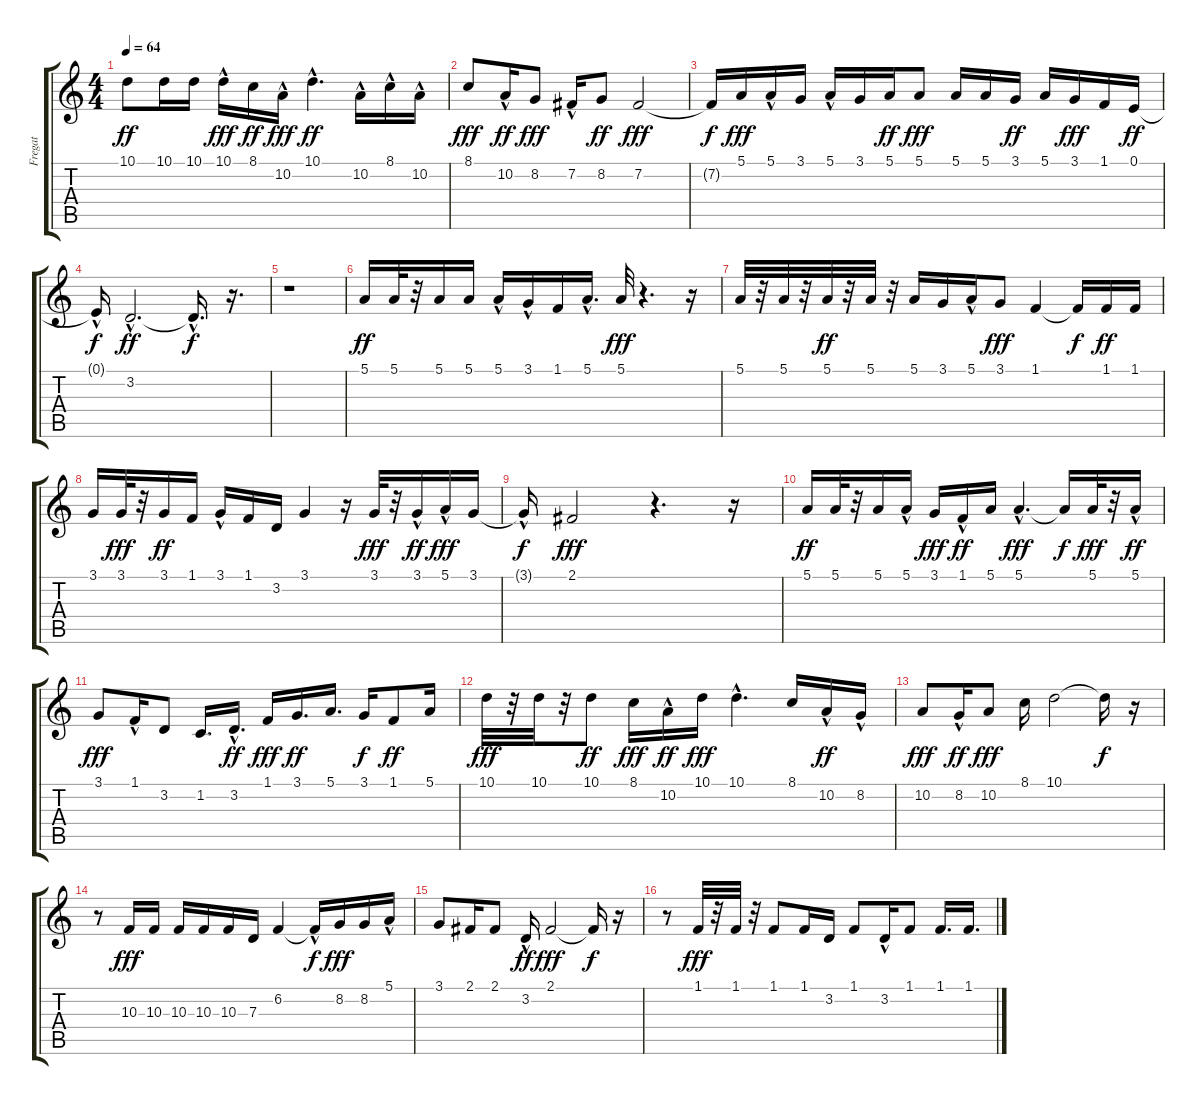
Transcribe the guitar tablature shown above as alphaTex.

\track ("Fregat" "Fregat") {instrument voiceoohs}
\staff {score tabs}
\tuning (E4 B3 G3 D3 A2 E2) {hide}
\ts (4 4)
\tempo 64
\clef g2
\ks c
10.1.8{dy ff} 10.1.16 10.1.16 10.1{hac}.16{dy fff} 8.1.16{dy ff} 10.2{hac}.16{dy fff} 10.1{hac}.4{d dy ff} 10.2{hac}.16 8.1{hac}.16 10.2{hac}.16 |
8.1.8{dy fff} 10.2{hac}.16{dy ff} 8.2.8{dy fff} 7.2{hac}.16 8.2.8{dy ff} 7.2.2{dy fff} |
7.2{t}.16{dy f} 5.1.16{dy fff} 5.1{hac}.16 3.1.16 5.1{hac}.16 3.1.16 5.1.16{dy ff} 5.1.8{dy fff} 5.1.16 5.1.16 3.1.16{dy ff} 5.1.16 3.1.16{dy fff} 1.1.16 0.1.16{dy ff} |
0.1{hac t}.16{dy f} 3.2{hac}.2{d dy ff} 3.2{hac t}.16{d dy f} r.16{d} |
r.1 |
5.1.16{dy ff} 5.1.32 r.32 5.1.16 5.1.16 5.1{hac}.16 3.1{hac}.16 1.1.16 5.1{hac}.16{d} 5.1.32{dy fff} r.4{d} r.16 |
5.1.32 r.32 5.1.32 r.32 5.1.32{dy ff} r.32 5.1.32 r.32 5.1.16 3.1.16 5.1{hac}.16 3.1.8{dy fff} 1.1.4 1.1{t}.16{dy f} 1.1.16{dy ff} 1.1.16 |
3.1.16 3.1.32{dy fff} r.32 3.1.16{dy ff} 1.1.16 3.1{hac}.16 1.1.16 3.2.16 3.1.4 r.16 3.1.32{dy fff} r.32 3.1{hac}.16{dy ff} 5.1{hac}.16{dy fff} 3.1.16 |
3.1{hac t}.16{dy f} 2.1.2{dy fff} r.4{d} r.16 |
5.1.16{dy ff} 5.1.32 r.32 5.1.16 5.1{hac}.16 3.1.16{dy fff} 1.1{hac}.16{dy ff} 5.1.16 5.1{hac}.4{d dy fff} 5.1{t}.16{dy f} 5.1.32{dy fff} r.32 5.1{hac}.16{dy ff} |
3.1.8{dy fff} 1.1{hac}.16 3.2.8 1.2.16{d} 3.2{hac}.16{d dy ff} 1.1.16{dy fff} 3.1.16{d dy ff} 5.1.16{d} 3.1.16{dy f} 1.1.8{dy ff} 5.1.16 |
10.1.32{dy fff} r.32 10.1.32 r.32 10.1.8{dy ff} 8.1.16{dy fff} 10.2{hac}.16{dy ff} 10.1.16{dy fff} 10.1{hac}.4{d} 8.1.16 10.2{hac}.16{dy ff} 8.2{hac}.16 |
10.2.8{dy fff} 8.2{hac}.16{dy ff} 10.2.8{dy fff} 8.1.16 10.1.2 10.1{t}.16{dy f} r.16 |
r.8 10.3.16{dy fff} 10.3.16 10.3.16 10.3.16 10.3.16 7.3.16 6.2.4 6.2{hac t}.16{dy f} 8.2.16{dy fff} 8.2.16 5.1{hac}.16 |
3.1.8 2.1.16 2.1.8 3.2{hac}.16{dy ff} 2.1.2{dy fff} 2.1{t}.16{dy f} r.16 |
r.8 1.1.32{dy fff} r.32 1.1.32 r.32 1.1.8 1.1.16 3.2.16 1.1.8 3.2{hac}.16 1.1.8 1.1.16{d} 1.1.16{d}
